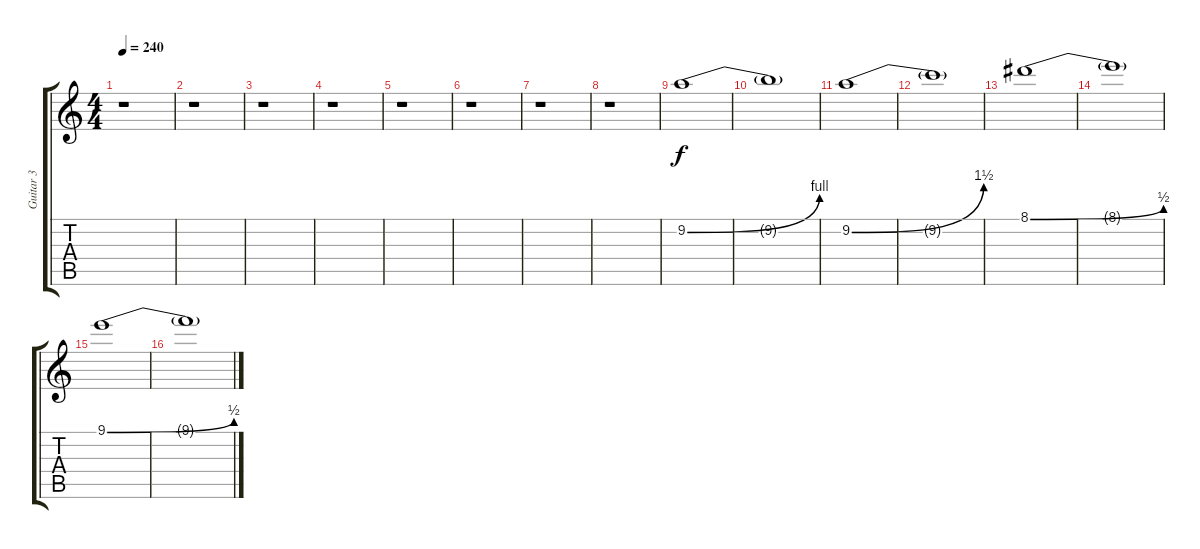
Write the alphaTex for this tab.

\track ("Guitar 3" "Guitar 3") {instrument distortionguitar}
\staff {score tabs}
\tuning (G4 C4 G3 C3 G2 C2) {hide}
\ts (4 4)
\tempo 240
\clef g2
\ks c
r.1{dy f} |
r.1 |
r.1 |
r.1 |
r.1 |
r.1 |
r.1 |
r.1 |
9.2{be (bend 0 0 60 4)}.1 |
9.2{t}.1 |
9.2{be (bend 0 0 60 6)}.1 |
9.2{t}.1 |
8.1{be (bend 0 0 60 2)}.1 |
8.1{t}.1 |
9.1{be (bend 0 0 60 2)}.1 |
9.1{t}.1
